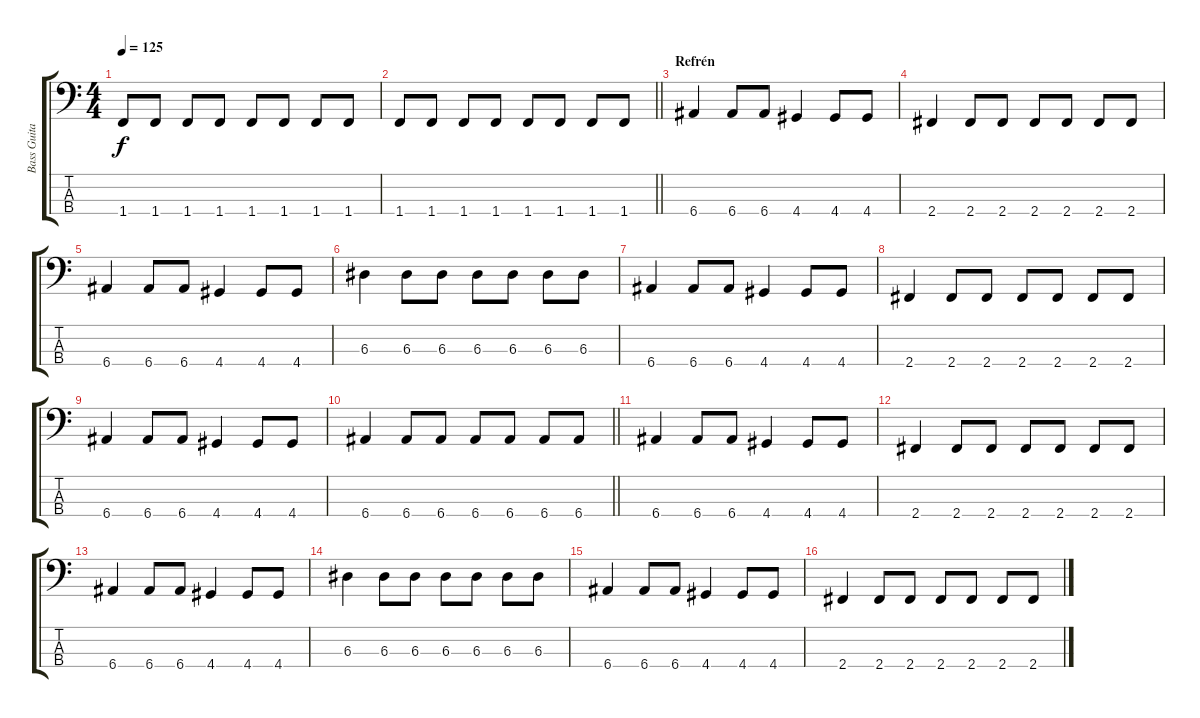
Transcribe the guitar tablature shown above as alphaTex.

\track ("Bass Guitar" "Bass Guita") {instrument electricbasspick}
\staff {score tabs}
\tuning (G2 D2 A1 E1) {hide}
\ts (4 4)
\tempo 125
\clef f4
\ks c
1.4.8{dy f} 1.4.8 1.4.8 1.4.8 1.4.8 1.4.8 1.4.8 1.4.8 |
\barLineRight lightlight
1.4.8 1.4.8 1.4.8 1.4.8 1.4.8 1.4.8 1.4.8 1.4.8 |
\section ("" "Refrén")
6.4.4 6.4.8 6.4.8 4.4.4 4.4.8 4.4.8 |
2.4.4 2.4.8 2.4.8 2.4.8 2.4.8 2.4.8 2.4.8 |
6.4.4 6.4.8 6.4.8 4.4.4 4.4.8 4.4.8 |
6.3.4 6.3.8 6.3.8 6.3.8 6.3.8 6.3.8 6.3.8 |
6.4.4 6.4.8 6.4.8 4.4.4 4.4.8 4.4.8 |
2.4.4 2.4.8 2.4.8 2.4.8 2.4.8 2.4.8 2.4.8 |
6.4.4 6.4.8 6.4.8 4.4.4 4.4.8 4.4.8 |
\barLineRight lightlight
6.4.4 6.4.8 6.4.8 6.4.8 6.4.8 6.4.8 6.4.8 |
6.4.4 6.4.8 6.4.8 4.4.4 4.4.8 4.4.8 |
2.4.4 2.4.8 2.4.8 2.4.8 2.4.8 2.4.8 2.4.8 |
6.4.4 6.4.8 6.4.8 4.4.4 4.4.8 4.4.8 |
6.3.4 6.3.8 6.3.8 6.3.8 6.3.8 6.3.8 6.3.8 |
6.4.4 6.4.8 6.4.8 4.4.4 4.4.8 4.4.8 |
2.4.4 2.4.8 2.4.8 2.4.8 2.4.8 2.4.8 2.4.8
